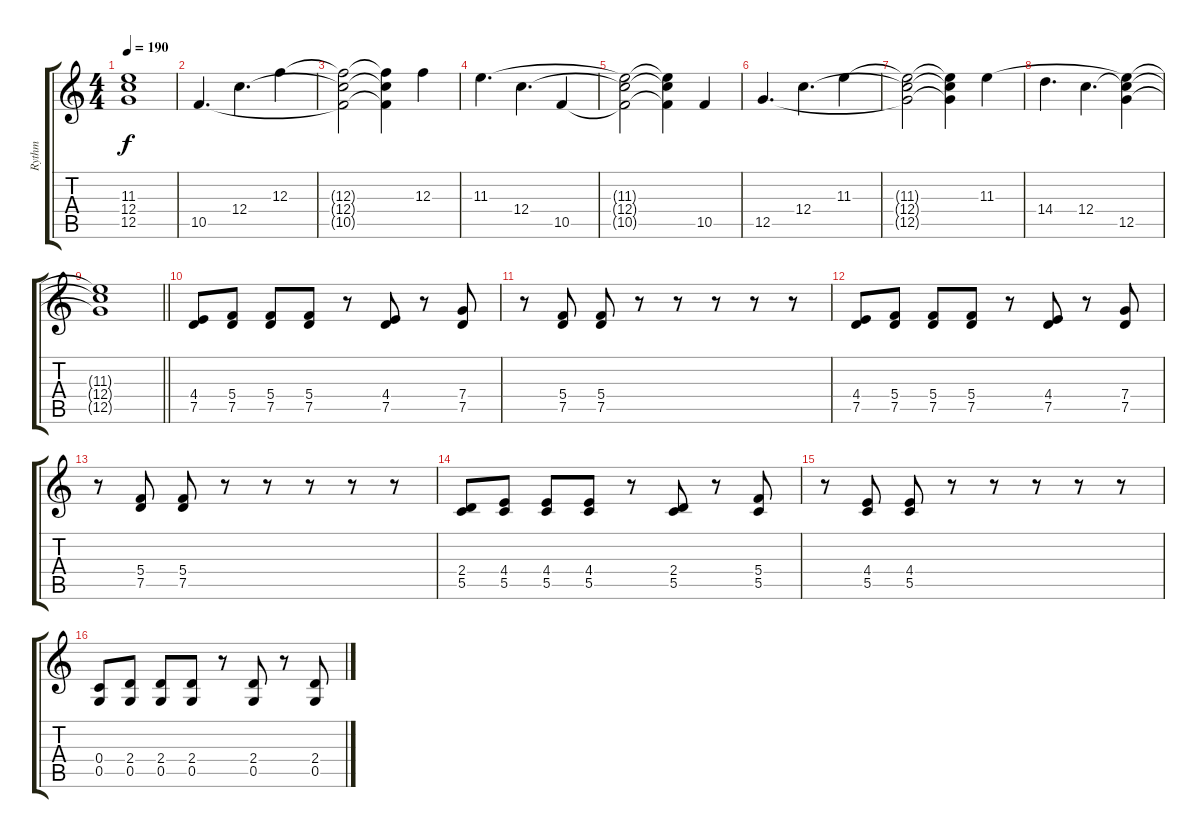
\track ("Rythm" "Rythm") {instrument distortionguitar}
\staff {score tabs}
\tuning (D4 A3 F3 C3 G2 C2) {hide}
\ts (4 4)
\tempo 190
\clef g2
\ks c
(11.3{t} 12.4{t} 12.5{t}).1{dy f} |
10.5.4{d} 12.4.4{d} 12.3.4 |
(12.3{t} 12.4{t} 10.5{t}).2 (12.3{t} 12.4{t} 10.5{t}).4 12.3.4 |
11.3.4{d} 12.4.4{d} 10.5.4 |
(11.3{t} 12.4{t} 10.5{t}).2 (11.3{t} 12.4{t} 10.5{t}).4 10.5.4 |
12.5.4{d} 12.4.4{d} 11.3.4 |
(11.3{t} 12.4{t} 12.5{t}).2 (11.3{t} 12.4{t} 12.5{t}).4 11.3.4 |
14.4.4{d} 12.4.4{d} (11.3{t} 12.4{t} 12.5).4 |
\barLineRight lightlight
(11.3{t} 12.4{t} 12.5{t}).1 |
\section ("" "")
(4.4 7.5).8{volume 13 instrument distortionguitar} (5.4 7.5).8 (5.4 7.5).8 (5.4 7.5).8 r.8 (4.4 7.5).8 r.8 (7.4 7.5).8 |
r.8 (5.4 7.5).8 (5.4 7.5).8 r.8 r.8 r.8 r.8 r.8 |
(4.4 7.5).8 (5.4 7.5).8 (5.4 7.5).8 (5.4 7.5).8 r.8 (4.4 7.5).8 r.8 (7.4 7.5).8 |
r.8 (5.4 7.5).8 (5.4 7.5).8 r.8 r.8 r.8 r.8 r.8 |
(2.4 5.5).8 (4.4 5.5).8 (4.4 5.5).8 (4.4 5.5).8 r.8 (2.4 5.5).8 r.8 (5.4 5.5).8 |
r.8 (4.4 5.5).8 (4.4 5.5).8 r.8 r.8 r.8 r.8 r.8 |
(0.4 0.5).8 (2.4 0.5).8 (2.4 0.5).8 (2.4 0.5).8 r.8 (2.4 0.5).8 r.8 (2.4 0.5).8
